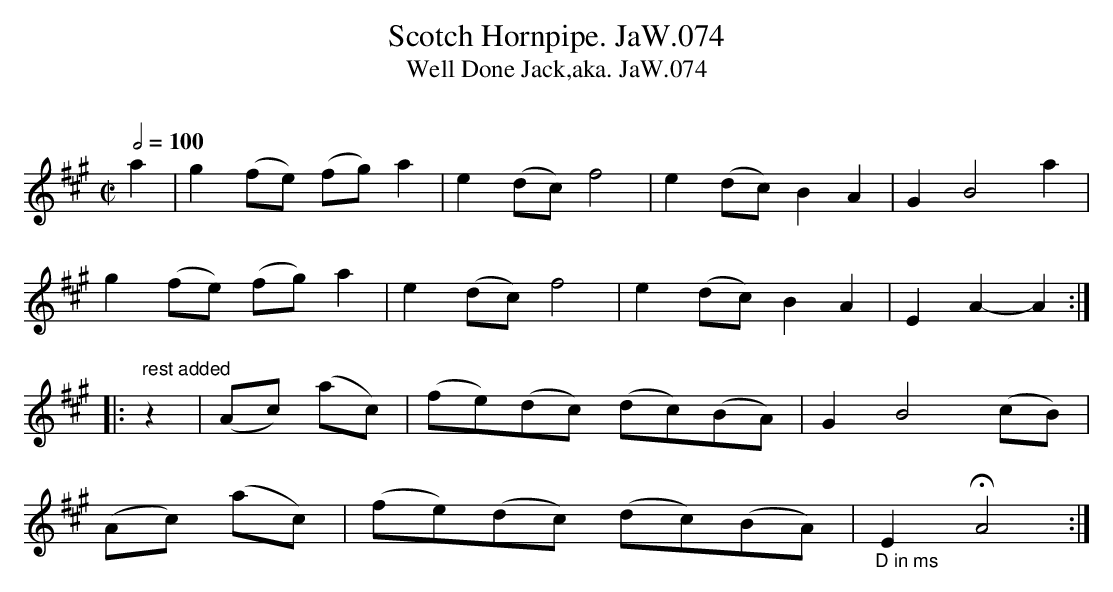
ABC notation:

X:1
T:Scotch Hornpipe. JaW.074
T:Well Done Jack,aka. JaW.074
M:C|
L:1/8
Q:1/2=100
O:
K:A
a2|g2(fe) (fg)a2|e2(dc)f4|e2(dc)B2A2|G2  B4a2|
g2(fe) (fg)a2|e2(dc)f4|e2(dc)B2A2|E2A2-A2:|
|:" rest added"z2|(Ac) (ac)|(fe)(dc) (dc)(BA)|G2B4(cB)|
(Ac) (ac)|(fe)(dc) (dc)(BA)|"_D in ms"E2   HA4:|
